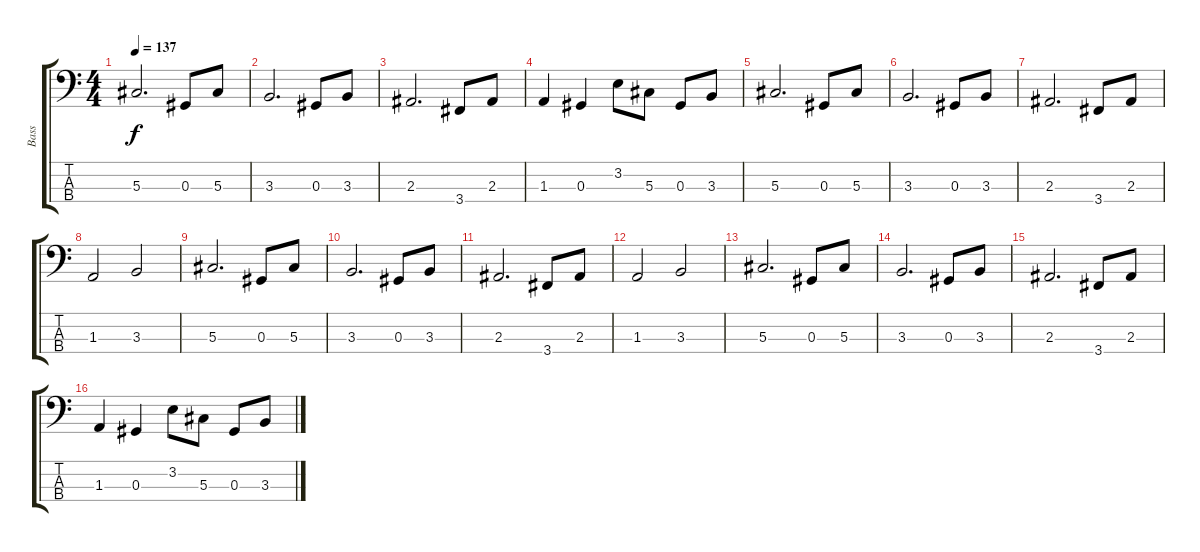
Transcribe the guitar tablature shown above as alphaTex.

\track ("Bass" "Bass") {instrument electricbassfinger}
\staff {score tabs}
\tuning (Gb2 Db2 Ab1 Eb1) {hide}
\ts (4 4)
\tempo 137
\clef f4
\ks c
5.3.2{d dy f} 0.3.8 5.3.8 |
3.3.2{d} 0.3.8 3.3.8 |
2.3.2{d} 3.4.8 2.3.8 |
1.3.4 0.3.4 3.2.8 5.3.8 0.3.8 3.3.8 |
5.3.2{d} 0.3.8 5.3.8 |
3.3.2{d} 0.3.8 3.3.8 |
2.3.2{d} 3.4.8 2.3.8 |
1.3.2 3.3.2 |
5.3.2{d} 0.3.8 5.3.8 |
3.3.2{d} 0.3.8 3.3.8 |
2.3.2{d} 3.4.8 2.3.8 |
1.3.2 3.3.2 |
5.3.2{d} 0.3.8 5.3.8 |
3.3.2{d} 0.3.8 3.3.8 |
2.3.2{d} 3.4.8 2.3.8 |
1.3.4 0.3.4 3.2.8 5.3.8 0.3.8 3.3.8
